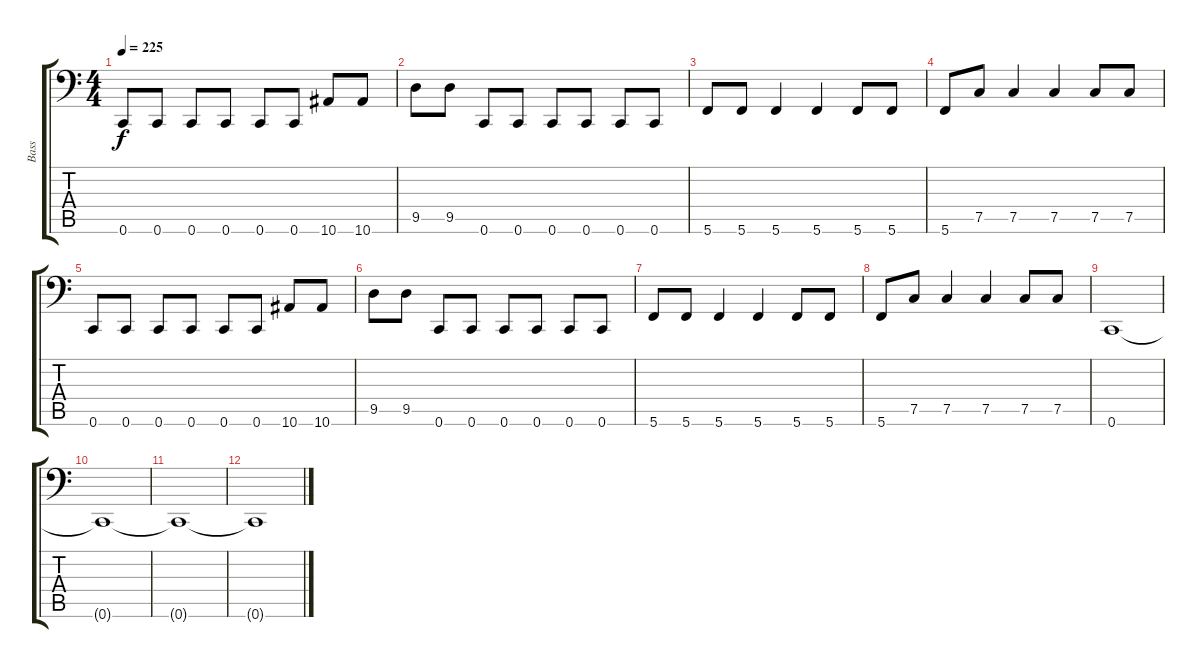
\track ("Bass" "Bass") {instrument electricbassfinger}
\staff {score tabs}
\tuning (C3 G2 Eb2 Bb1 F1 C1) {hide}
\ts (4 4)
\tempo 225
\clef f4
\ks c
0.6.8{dy f} 0.6.8 0.6.8 0.6.8 0.6.8 0.6.8 10.6.8 10.6.8 |
9.5.8 9.5.8 0.6.8 0.6.8 0.6.8 0.6.8 0.6.8 0.6.8 |
5.6.8 5.6.8 5.6.4 5.6.4 5.6.8 5.6.8 |
5.6.8 7.5.8 7.5.4 7.5.4 7.5.8 7.5.8 |
0.6.8 0.6.8 0.6.8 0.6.8 0.6.8 0.6.8 10.6.8 10.6.8 |
9.5.8 9.5.8 0.6.8 0.6.8 0.6.8 0.6.8 0.6.8 0.6.8 |
5.6.8 5.6.8 5.6.4 5.6.4 5.6.8 5.6.8 |
5.6.8 7.5.8 7.5.4 7.5.4 7.5.8 7.5.8 |
0.6.1 |
0.6{t}.1 |
0.6{t}.1 |
0.6{t}.1
